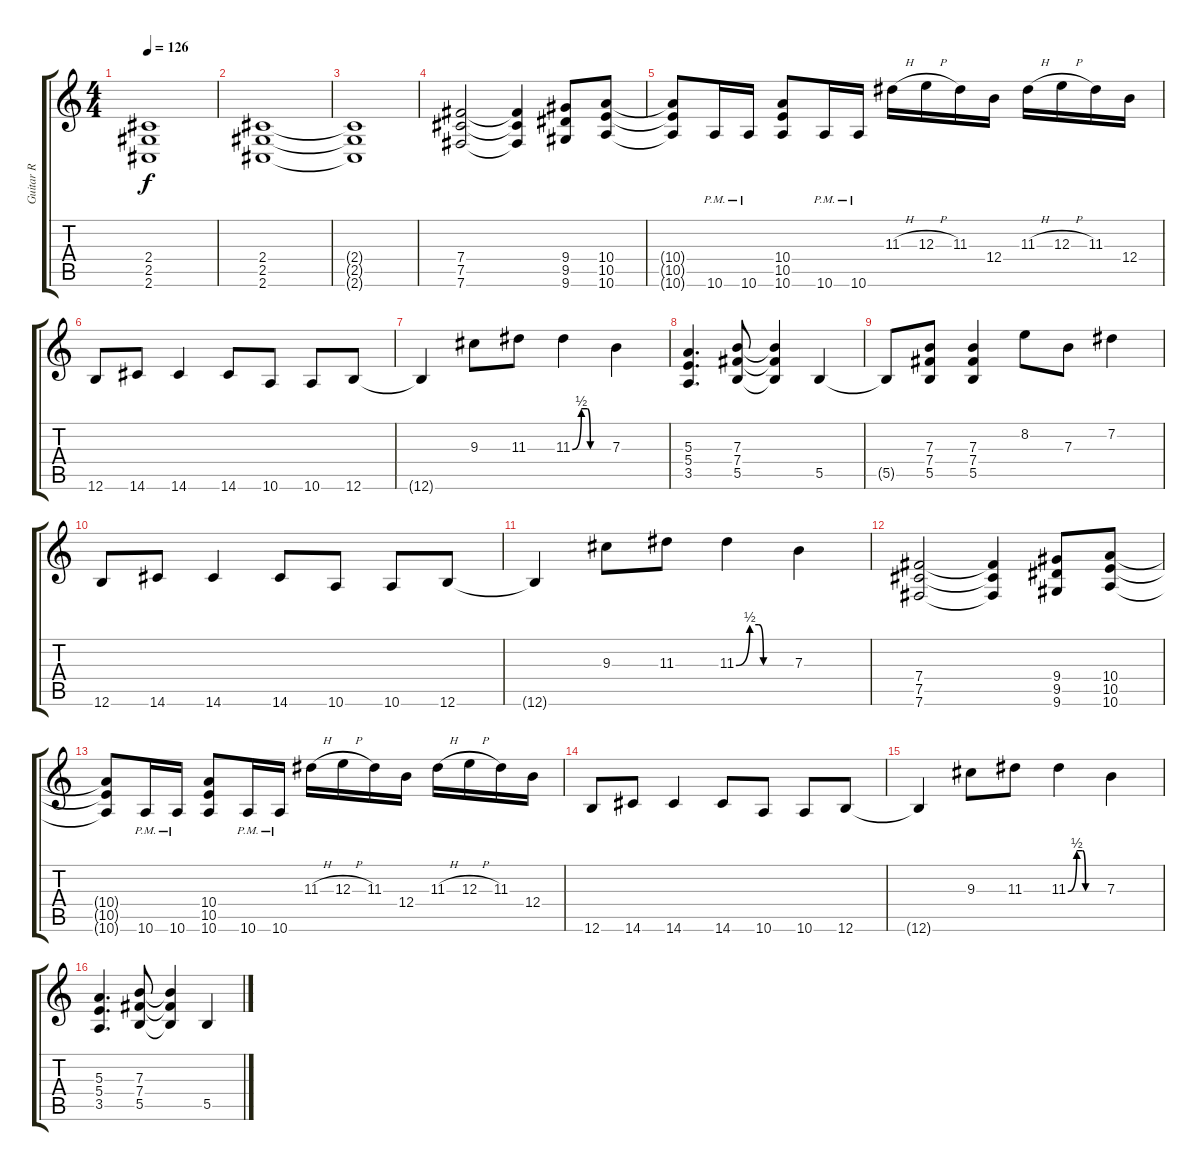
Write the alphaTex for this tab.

\track ("Guitar R" "Guitar R") {instrument distortionguitar}
\staff {score tabs}
\tuning (Db4 Ab3 E3 B2 Gb2 B1) {hide}
\ts (4 4)
\tempo 126
\clef g2
\ks c
(2.4{t} 2.5{t} 2.6{t}).1{dy f} |
(2.4 2.5 2.6).1 |
(2.4{t} 2.5{t} 2.6{t}).1 |
(7.4 7.5 7.6).2 (7.4{t} 7.5{t} 7.6{t}).4 (9.4 9.5 9.6).8 (10.4 10.5 10.6).8 |
(10.4{t} 10.5{t} 10.6{t}).8 10.6{pm}.16 10.6{pm}.16 (10.4 10.5 10.6).8 10.6{pm}.16 10.6{pm}.16 11.3{h}.16 12.3{h}.16 11.3.16 12.4.16 11.3{h}.16 12.3{h}.16 11.3.16 12.4.16 |
12.6.8 14.6.8 14.6.4 14.6.8 10.6.8 10.6.8 12.6.8 |
12.6{t}.4 9.3.8 11.3.8 11.3{be (custom 0 0 15 2 25 2 30 0 60 0)}.4 7.3.4 |
(5.3 5.4 3.5).4{d} (7.3 7.4 5.5).8 (7.3{t} 7.4{t} 5.5{t}).4 5.5.4 |
5.5{t}.8 (7.3 7.4 5.5).8 (7.3 7.4 5.5).4 8.2.8 7.3.8 7.2.4 |
12.6.8 14.6.8 14.6.4 14.6.8 10.6.8 10.6.8 12.6.8 |
12.6{t}.4 9.3.8 11.3.8 11.3{be (custom 0 0 15 2 25 2 30 0 60 0)}.4 7.3.4 |
(7.4 7.5 7.6).2 (7.4{t} 7.5{t} 7.6{t}).4 (9.4 9.5 9.6).8 (10.4 10.5 10.6).8 |
(10.4{t} 10.5{t} 10.6{t}).8 10.6{pm}.16 10.6{pm}.16 (10.4 10.5 10.6).8 10.6{pm}.16 10.6{pm}.16 11.3{h}.16 12.3{h}.16 11.3.16 12.4.16 11.3{h}.16 12.3{h}.16 11.3.16 12.4.16 |
12.6.8 14.6.8 14.6.4 14.6.8 10.6.8 10.6.8 12.6.8 |
12.6{t}.4 9.3.8 11.3.8 11.3{be (custom 0 0 15 2 25 2 30 0 60 0)}.4 7.3.4 |
(5.3 5.4 3.5).4{d} (7.3 7.4 5.5).8 (7.3{t} 7.4{t} 5.5{t}).4 5.5.4
